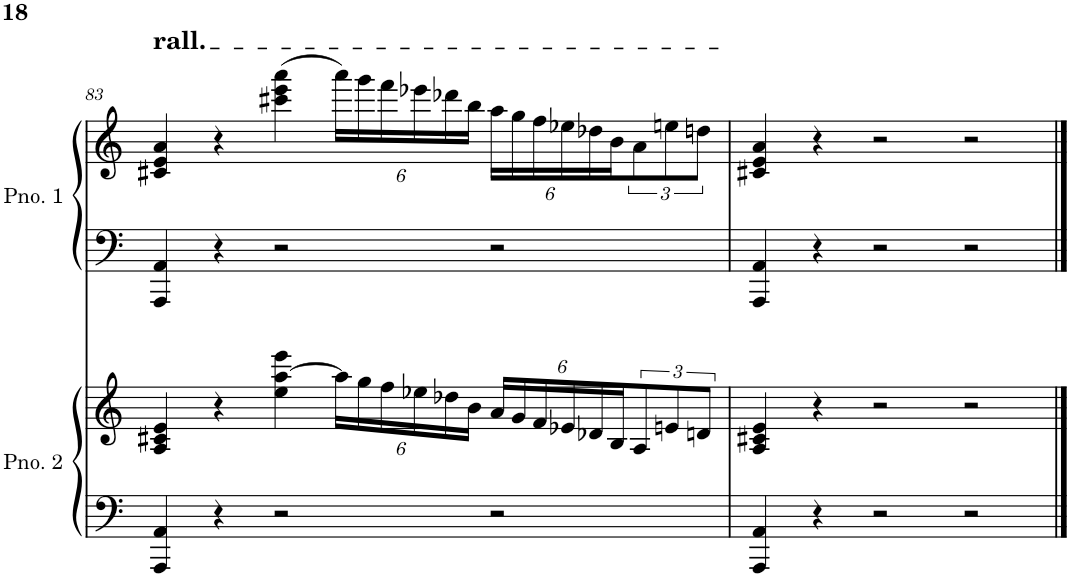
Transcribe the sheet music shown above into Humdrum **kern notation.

**kern	**kern	**kern	**kern
*part2	*part2	*part1	*part1
*staff4	*staff3	*staff2	*staff1
*I"Piano 2	*	*I"Piano 1	*
*I'Pno. 2	*	*I'Pno. 1	*
!!LO:PB:g=z
*clefF4	*clefG2	*clefF4	*clefG2
*k[]	*k[]	*k[]	*k[]
*M3/2	*M3/2	*M3/2	*M3/2
=83	=83	=83	=83
!	!	!	!LO:TX:a:t=rall.
4AAA/ 4AA/	4A/ 4c#X/ 4e/	4AAA/ 4AA/	4c#X/ 4e/ 4a/
4r	4r	4r	4r
2r	4ee\ [4aa\ 4eee\	2r	(4ccc#X\ 4eee\ 4aaa\
*	*Xbrackettup	*	*Xbrackettup
.	24aa\LL]	.	24aaa\LL)
.	24gg\	.	24ggg\
.	24ff\	.	24fff\
.	24ee-X\	.	24eee-X\
.	24dd-X\	.	24ddd-X\
.	24b\JJ	.	24bb\JJ
2r	24a/LL	2r	24aa\LL
.	24g/	.	24gg\
.	24f/	.	24ff\
.	24e-X/	.	24ee-X\
.	24d-X/	.	24dd-X\
.	24B/J	.	24b\J
*	*brackettup	*	*brackettup
.	12A/	.	12a\
.	12en/	.	12een\
.	12dn/J	.	12ddn\J
=84	=84	=84	=84
4AAA/ 4AA/	4A/ 4c#X/ 4e/	4AAA/ 4AA/	4c#X/ 4e/ 4a/
4r	4r	4r	4r
2r	2r	2r	2r
2r	2r	2r	2r
==	==	==	==
*-	*-	*-	*-
